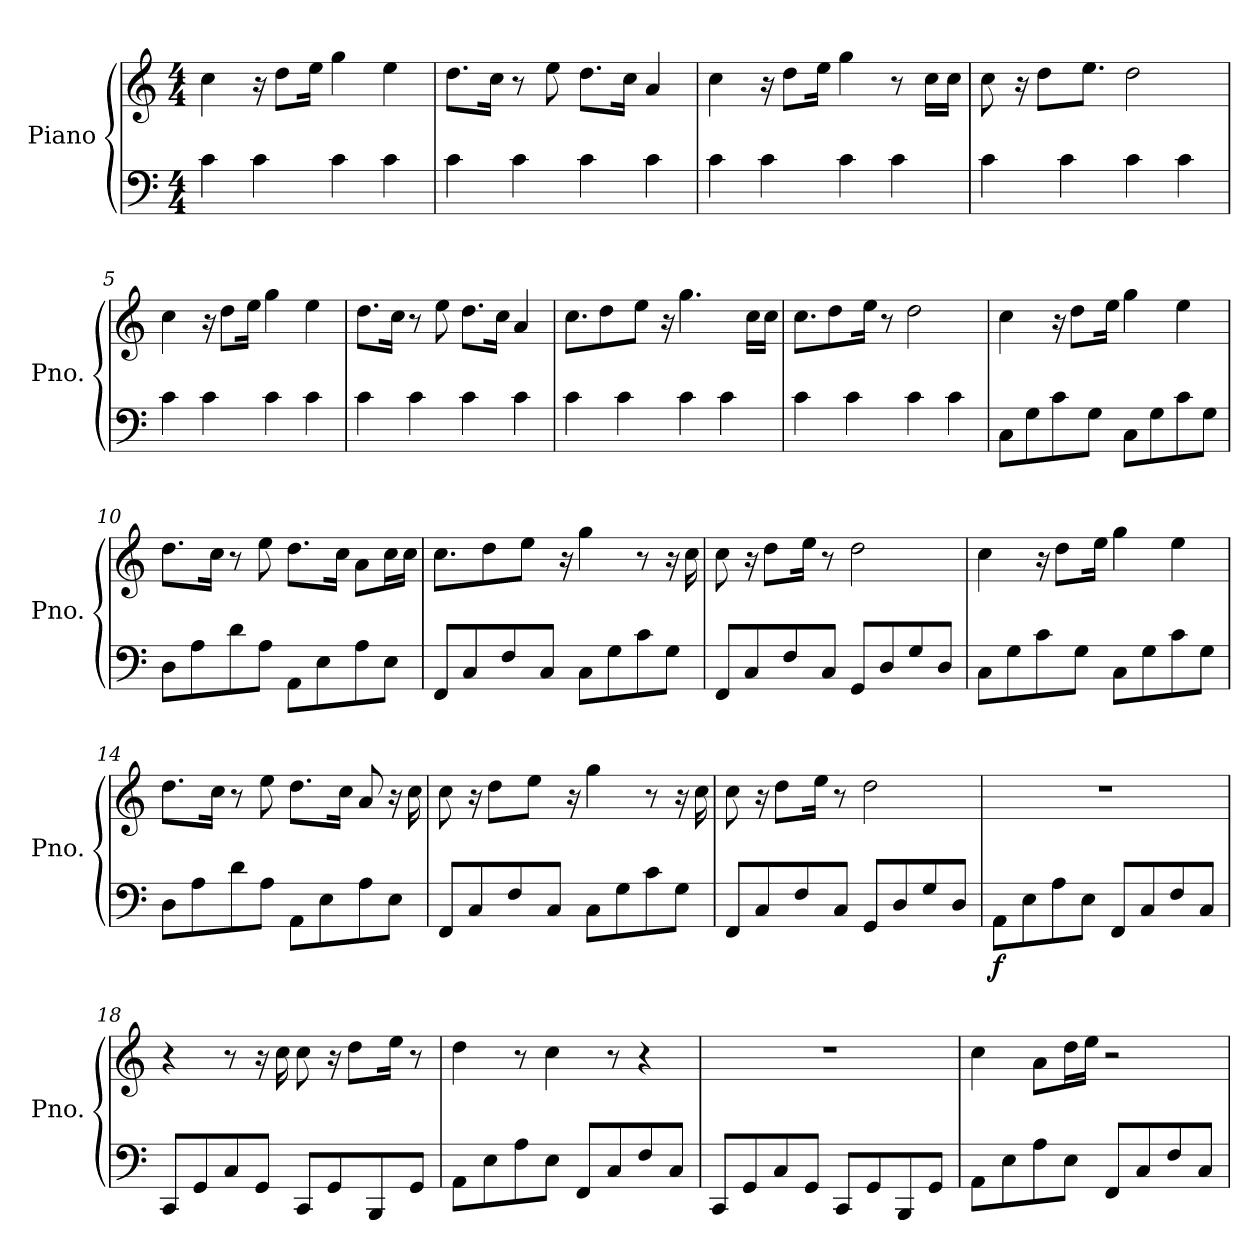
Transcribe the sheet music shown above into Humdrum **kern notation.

**kern	**kern	**dynam
*part1	*part1	*part1
*staff2	*staff1	*staff1/2
*I"Piano	*	*
*I'Pno.	*	*
*clefF4	*clefG2	*
*k[]	*k[]	*
*M4/4	*M4/4	*
*MM80	*MM80	*
=1	=1	=1
!	!	!LO:DY:b=2
!	!	!LO:DY:n=1:b
4c\	4cc\	mf mf
4c\	16r	.
.	8dd\L	.
.	16ee\Jk	.
4c\	4gg\	.
4c\	4ee\	.
=2	=2	=2
4c\	8.dd\L	.
.	16cc\Jk	.
4c\	8r	.
.	8ee\	.
4c\	8.dd\L	.
.	16cc\Jk	.
4c\	4a/	.
=3	=3	=3
4c\	4cc\	.
4c\	16r	.
.	8dd\L	.
.	16ee\Jk	.
4c\	4gg\	.
4c\	8r	.
.	16cc\LL	.
.	16cc\JJ	.
=4	=4	=4
4c\	8cc\	.
.	16r	.
.	8dd\L	.
4c\	.	.
.	8.ee\J	.
4c\	2dd\	.
4c\	.	.
=5	=5	=5
4c\	4cc\	.
4c\	16r	.
.	8dd\L	.
.	16ee\Jk	.
4c\	4gg\	.
4c\	4ee\	.
!!LO:LB:g=z
=6	=6	=6
4c\	8.dd\L	.
.	16cc\Jk	.
4c\	8r	.
.	8ee\	.
4c\	8.dd\L	.
.	16cc\Jk	.
4c\	4a/	.
=7	=7	=7
4c\	8.cc\L	.
.	8dd\	.
4c\	.	.
.	8ee\J	.
.	16r	.
4c\	4.gg\	.
4c\	.	.
.	16cc\LL	.
.	16cc\JJ	.
=8	=8	=8
4c\	8.cc\L	.
.	8dd\	.
4c\	.	.
.	16ee\Jk	.
.	8r	.
4c\	2dd\	.
4c\	.	.
=9	=9	=9
8C\L	4cc\	.
8G\	.	.
8c\	16r	.
.	8dd\L	.
8G\J	.	.
.	16ee\Jk	.
8C\L	4gg\	.
8G\	.	.
8c\	4ee\	.
8G\J	.	.
=10	=10	=10
8D\L	8.dd\L	.
8A\	.	.
.	16cc\Jk	.
8d\	8r	.
8A\J	8ee\	.
8AA\L	8.dd\L	.
8E\	.	.
.	16cc\Jk	.
8A\	8a\L	.
8E\J	16cc\L	.
.	16cc\JJ	.
!!LO:LB:g=z
=11	=11	=11
8FF/L	8.cc\L	.
8C/	.	.
.	8dd\	.
8F/	.	.
.	8ee\J	.
8C/J	.	.
.	16r	.
8C\L	4gg\	.
8G\	.	.
8c\	8r	.
8G\J	16r	.
.	16cc\	.
=12	=12	=12
8FF/L	8cc\	.
8C/	16r	.
.	8dd\L	.
8F/	.	.
.	16ee\Jk	.
8C/J	8r	.
8GG/L	2dd\	.
8D/	.	.
8G/	.	.
8D/J	.	.
=13	=13	=13
8C\L	4cc\	.
8G\	.	.
8c\	16r	.
.	8dd\L	.
8G\J	.	.
.	16ee\Jk	.
8C\L	4gg\	.
8G\	.	.
8c\	4ee\	.
8G\J	.	.
=14	=14	=14
8D\L	8.dd\L	.
8A\	.	.
.	16cc\Jk	.
8d\	8r	.
8A\J	8ee\	.
8AA\L	8.dd\L	.
8E\	.	.
.	16cc\Jk	.
8A\	8a/	.
8E\J	16r	.
.	16cc\	.
!!LO:LB:g=z
=15	=15	=15
8FF/L	8cc\	.
8C/	16r	.
.	8dd\L	.
8F/	.	.
.	8ee\J	.
8C/J	.	.
.	16r	.
8C\L	4gg\	.
8G\	.	.
8c\	8r	.
8G\J	16r	.
.	16cc\	.
=16	=16	=16
8FF/L	8cc\	.
8C/	16r	.
.	8dd\L	.
8F/	.	.
.	16ee\Jk	.
8C/J	8r	.
8GG/L	2dd\	.
8D/	.	.
8G/	.	.
8D/J	.	.
=17	=17	=17
!	!	!LO:DY:b=2
8AA\L	1r	f
8E\	.	.
8A\	.	.
8E\J	.	.
8FF/L	.	.
8C/	.	.
8F/	.	.
8C/J	.	.
=18	=18	=18
8CC/L	4r	.
8GG/	.	.
8C/	8r	.
8GG/J	16r	.
.	16cc\	.
8CC/L	8cc\	.
8GG/	16r	.
.	8dd\L	.
8BBB/	.	.
.	16ee\Jk	.
8GG/J	8r	.
!!LO:LB:g=z
=19	=19	=19
8AA\L	4dd\	.
8E\	.	.
8A\	8r	.
8E\J	4cc\	.
8FF/L	.	.
8C/	8r	.
8F/	4r	.
8C/J	.	.
=20	=20	=20
8CC/L	1r	.
8GG/	.	.
8C/	.	.
8GG/J	.	.
8CC/L	.	.
8GG/	.	.
8BBB/	.	.
8GG/J	.	.
=21	=21	=21
8AA\L	4cc\	.
8E\	.	.
8A\	8a\L	.
8E\J	16dd\L	.
.	16ee\JJ	.
8FF/L	2r	.
8C/	.	.
8F/	.	.
8C/J	.	.
=	=	=
*-	*-	*-
